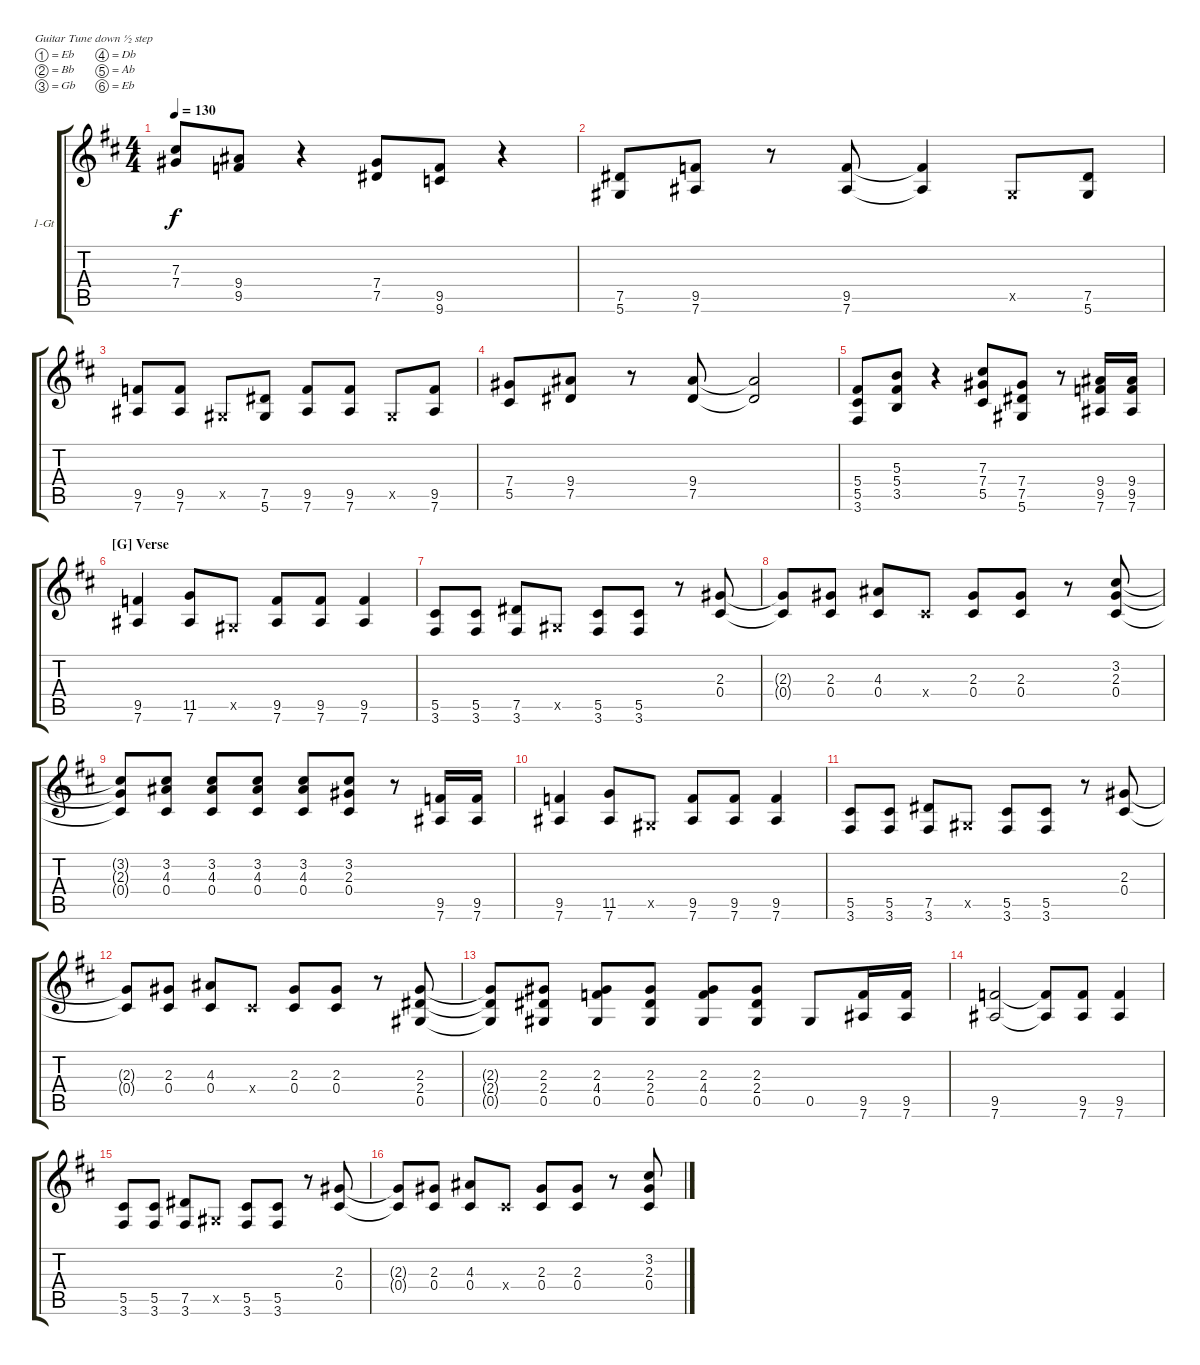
\bracketExtendMode groupsimilarinstruments
\firstSystemTrackNameOrientation horizontal
\otherSystemsTrackNameOrientation horizontal
\track ("Guitar 1" "1-Gt") {instrument distortionguitar}
\staff {score tabs}
\tuning (Eb4 Bb3 Gb3 Db3 Ab2 Eb2)
\ts (4 4)
\tempo 130
\clef g2
\scale
1.06305
\ks d
(7.4 7.3).8{dy f} (9.4 9.5).8 r.4 (7.4 7.5).8 (9.5 9.6).8 r.4 |
\scale
0.936948 (5.6 7.5).8 (7.6 9.5).8 r.8 (7.6 9.5).8 (7.6{t} 9.5{t}).4 0.5{x}.8 (5.6 7.5).8 |
\scale
1.06305 (7.6 9.5).8 (7.6 9.5).8 0.5{x}.8 (5.6 7.5).8 (7.6 9.5).8 (7.6 9.5).8 0.5{x}.8 (7.6 9.5).8 |
\scale
0.936948 (5.5 7.4).8 (7.5 9.4).8 r.8 (7.5 9.4).8 (7.5{t} 9.4{t}).2 |
\scale
1.06305 (3.6 5.5 5.4).8 (3.5 5.4 5.3).8 r.4 (5.5 7.4 7.3).8 (5.6 7.5 7.4).8 r.8 (7.6 9.5 9.4).16 (7.6 9.5 9.4).16 |
\section ("G" "Verse")
\scale
0.936948 (7.6 9.5).4 (7.6 11.5).8 0.5{x}.8 (7.6 9.5).8 (7.6 9.5).8 (7.6 9.5).4 |
\scale
1.06305 (3.6 5.5).8 (3.6 5.5).8 (3.6 7.5).8 0.5{x}.8 (3.6 5.5).8 (3.6 5.5).8 r.8 (0.4 2.3).8 |
\scale
0.936948 (0.4{t} 2.3{t}).8 (0.4 2.3).8 (4.3 0.4).8 0.4{x}.8 (0.4 2.3).8 (0.4 2.3).8 r.8 (0.4 2.3 3.2).8 |
\scale
1.06305 (0.4{t} 2.3{t} 3.2{t}).8 (0.4 4.3 3.2).8 (0.4 4.3 3.2).8 (0.4 4.3 3.2).8 (0.4 4.3 3.2).8 (0.4 2.3 3.2).8 r.8 (7.6 9.5).16 (7.6 9.5).16 |
\scale
0.936948 (7.6 9.5).4 (7.6 11.5).8 0.5{x}.8 (7.6 9.5).8 (7.6 9.5).8 (7.6 9.5).4 |
\scale
1.06305 (3.6 5.5).8 (3.6 5.5).8 (3.6 7.5).8 0.5{x}.8 (3.6 5.5).8 (3.6 5.5).8 r.8 (0.4 2.3).8 |
\scale
0.936948 (0.4{t} 2.3{t}).8 (0.4 2.3).8 (4.3 0.4).8 0.4{x}.8 (0.4 2.3).8 (0.4 2.3).8 r.8 (2.4 2.3 0.5).8 |
\scale
1.06305 (0.5{t} 2.4{t} 2.3{t}).8 (2.4 2.3 0.5).8 (4.4 2.3 0.5).8 (2.4 2.3 0.5).8 (4.4 2.3 0.5).8 (2.4 2.3 0.5).8 0.5.8 (7.6 9.5).16 (7.6 9.5).16 |
\scale
0.936948 (7.6 9.5).2 (7.6{t} 9.5{t}).8 (7.6 9.5).8 (7.6 9.5).4 |
\scale
1.06305 (3.6 5.5).8 (3.6 5.5).8 (3.6 7.5).8 0.5{x}.8 (3.6 5.5).8 (3.6 5.5).8 r.8 (2.3 0.4).8 |
\scale
0.936948 (0.4{t} 2.3{t}).8 (0.4 2.3).8 (4.3 0.4).8 0.4{x}.8 (0.4 2.3).8 (2.3 0.4).8 r.8 (0.4 2.3 3.2).8
